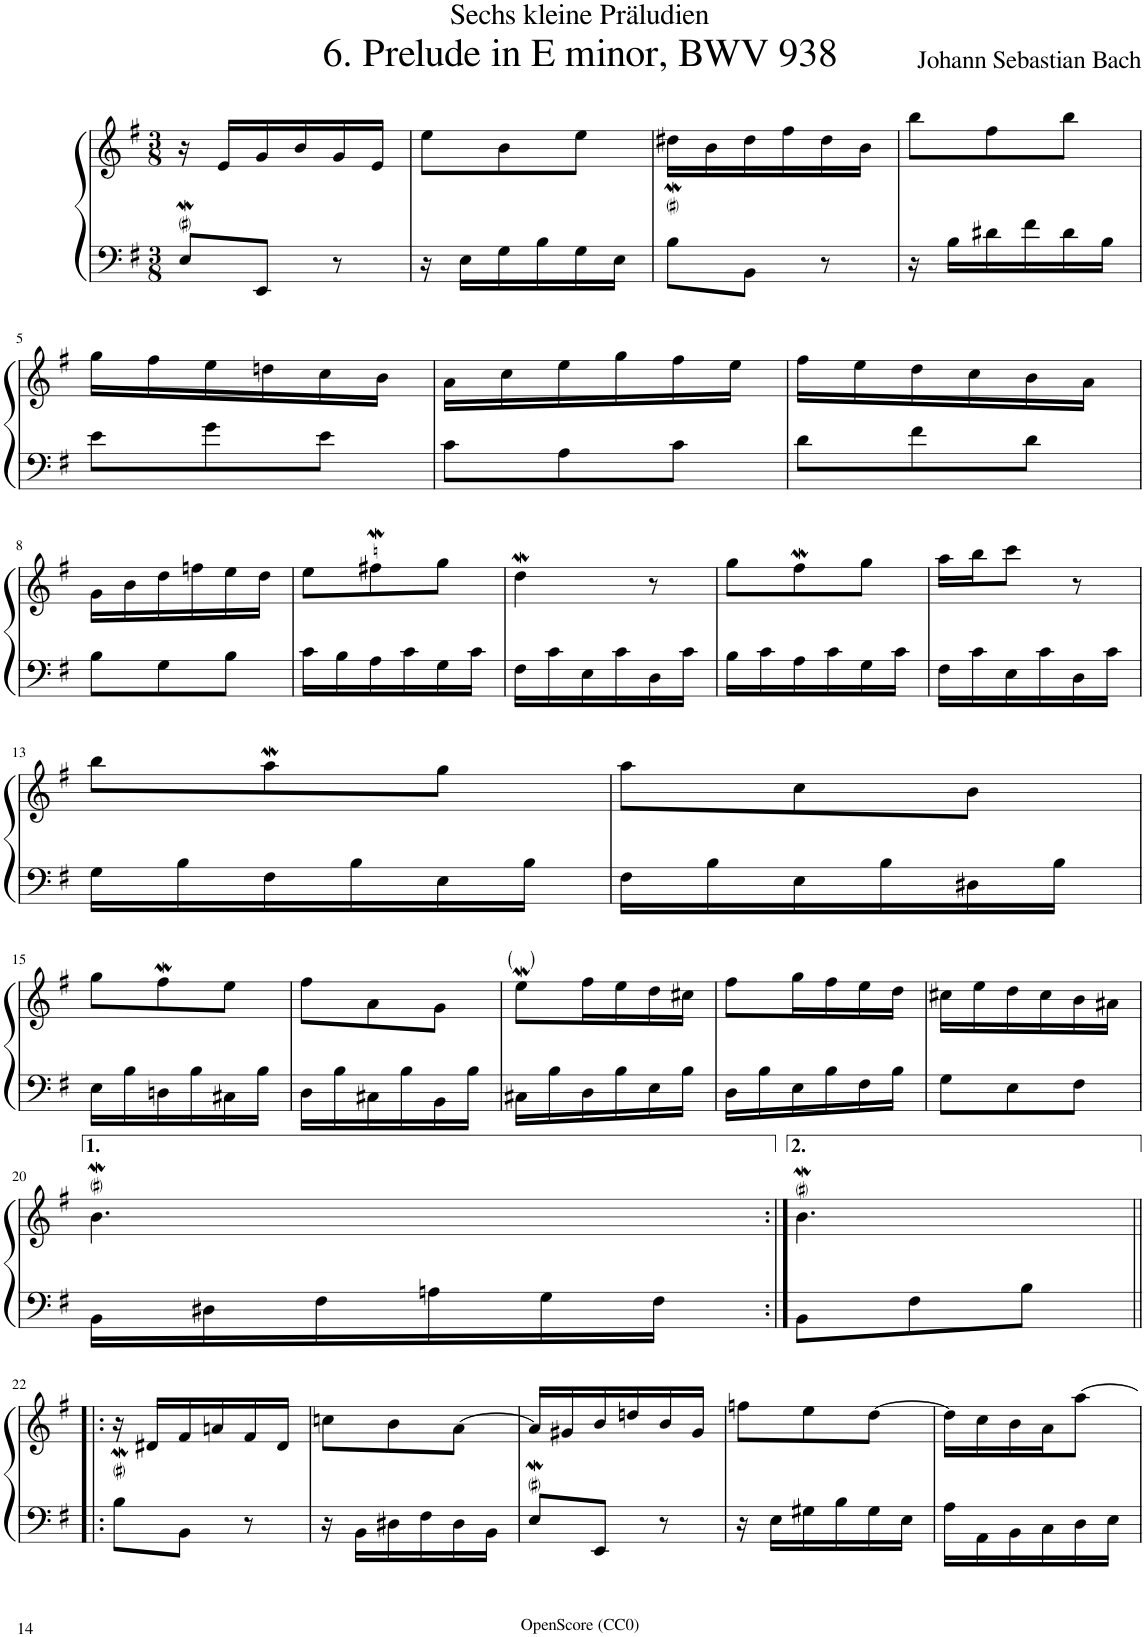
**kern	**kern
*part1	*part1
*staff2	*staff1
*I"Harpsichord	*
*I'Hch.	*
!!LO:PB:g=z
*clefF4	*clefG2
*k[f#]	*k[f#]
*M3/8	*M3/8
=1	=1
*^	*
8EW/L	8D#i	16r
.	.	16e/LL
8EE/J	8ryy	16g/
.	.	16b/
8r	8ryy	16g/
.	.	16e/JJ
*v	*v	*
=2	=2
16r	8ee\L
16E\LL	.
16G\	8b\
16B\	.
16G\	8ee\J
16E\JJ	.
=3	=3
*^	*
8B#iW\L	8A	16dd#X\LL
.	.	16b\
8BB\J	8ryy	16dd#\
.	.	16ff#\
8r	8ryy	16dd#\
.	.	16b\JJ
*v	*v	*
=4	=4
16r	8bb\L
16B\LL	.
16d#X\	8ff#\
16f#\	.
16d#\	8bb\J
16B\JJ	.
!!LO:LB:g=z
=5	=5
8e\L	16gg\LL
.	16ff#\
8g\	16ee\
.	16ddn\
8e\J	16cc\
.	16b\JJ
=6	=6
8c\L	16a\LL
.	16cc\
8A\	16ee\
.	16gg\
8c\J	16ff#\
.	16ee\JJ
=7	=7
8d\L	16ff#\LL
.	16ee\
8f#\	16dd\
.	16cc\
8d\J	16b\
.	16a\JJ
!!LO:LB:g=z
=8	=8
8B\L	16g\LL
.	16b\
8G\	16dd\
.	16ffn\
8B\J	16ee\
.	16dd\JJ
=9	=9
16c\LL	8ee\L
16B\	.
16A\	8ff#XW\
16c\	.
16G\	8gg\J
16c\JJ	.
=10	=10
16F#\LL	4ddW\
16c\	.
16E\	.
16c\	.
16D\	8r
16c\JJ	.
=11	=11
16B\LL	8gg\L
16c\	.
16A\	8ff#W\
16c\	.
16G\	8gg\J
16c\JJ	.
=12	=12
16F#\LL	16aa\LL
16c\	16bb\J
16E\	8ccc\J
16c\	.
16D\	8r
16c\JJ	.
!!LO:LB:g=z
=13	=13
16G\LL	8bb\L
16B\	.
16F#\	8aaW\
16B\	.
16E\	8gg\J
16B\JJ	.
=14	=14
16F#\LL	8aa\L
16B\	.
16E\	8cc\
16B\	.
16D#X\	8b\J
16B\JJ	.
!!LO:LB:g=z
=15	=15
16E\LL	8gg\L
16B\	.
16Dn\	8ff#W\
16B\	.
16C#X\	8ee\J
16B\JJ	.
=16	=16
16D\LL	8ff#\L
16B\	.
16C#X\	8a\
16B\	.
16BB\	8g\J
16B\JJ	.
=17	=17
16C#X\LL	8eeW\L
16B\	.
16D\	16ff#\L
16B\	16ee\
16E\	16dd\
16B\JJ	16cc#X\JJ
=18	=18
16D\LL	8ff#\L
16B\	.
16E\	16gg\L
16B\	16ff#\
16F#\	16ee\
16B\JJ	16dd\JJ
=19	=19
8G\L	16cc#X\LL
.	16ee\
8E\	16dd\
.	16cc#\
8F#\J	16b\
.	16a#X\JJ
!!LO:LB:g=z
=20	=20
*	*^
16BB\LL	4.bW\	4.a#i
16D#X\	.	.
16F#\	.	.
16An\	.	.
16G\	.	.
16F#\JJ	.	.
=21:|!	=21:|!	=21:|!
8BB\L	4.bW\	4.a#i
8F#\	.	.
8B\J	.	.
*	*v	*v
!!LO:LB:g=z
=22!|:	=22!|:
*^	*
8BW\L	8A#i	16r
.	.	16d#X/LL
8BB\J	8ryy	16f#/
.	.	16an/
8r	8ryy	16f#/
.	.	16d#/JJ
*v	*v	*
=23	=23
16r	8ccn\L
16BB\LL	.
16D#X\	8b\
16F#\	.
16D#\	[8a\J
16BB\JJ	.
=24	=24
*^	*
8EW/L	8D#i	16a/LL]
.	.	16g#X/
8EE/J	8ryy	16b/
.	.	16ddn/
8r	8ryy	16b/
.	.	16g#/JJ
*v	*v	*
=25	=25
16r	8ffn\L
16E\LL	.
16G#X\	8ee\
16B\	.
16G#\	[8dd\J
16E\JJ	.
=26	=26
16A\LL	16dd\LL]
16AA\	16cc\
16BB\	16b\
16C\	16a\J
16D\	[8aa\J
16E\JJ	.
=	=
*-	*-
